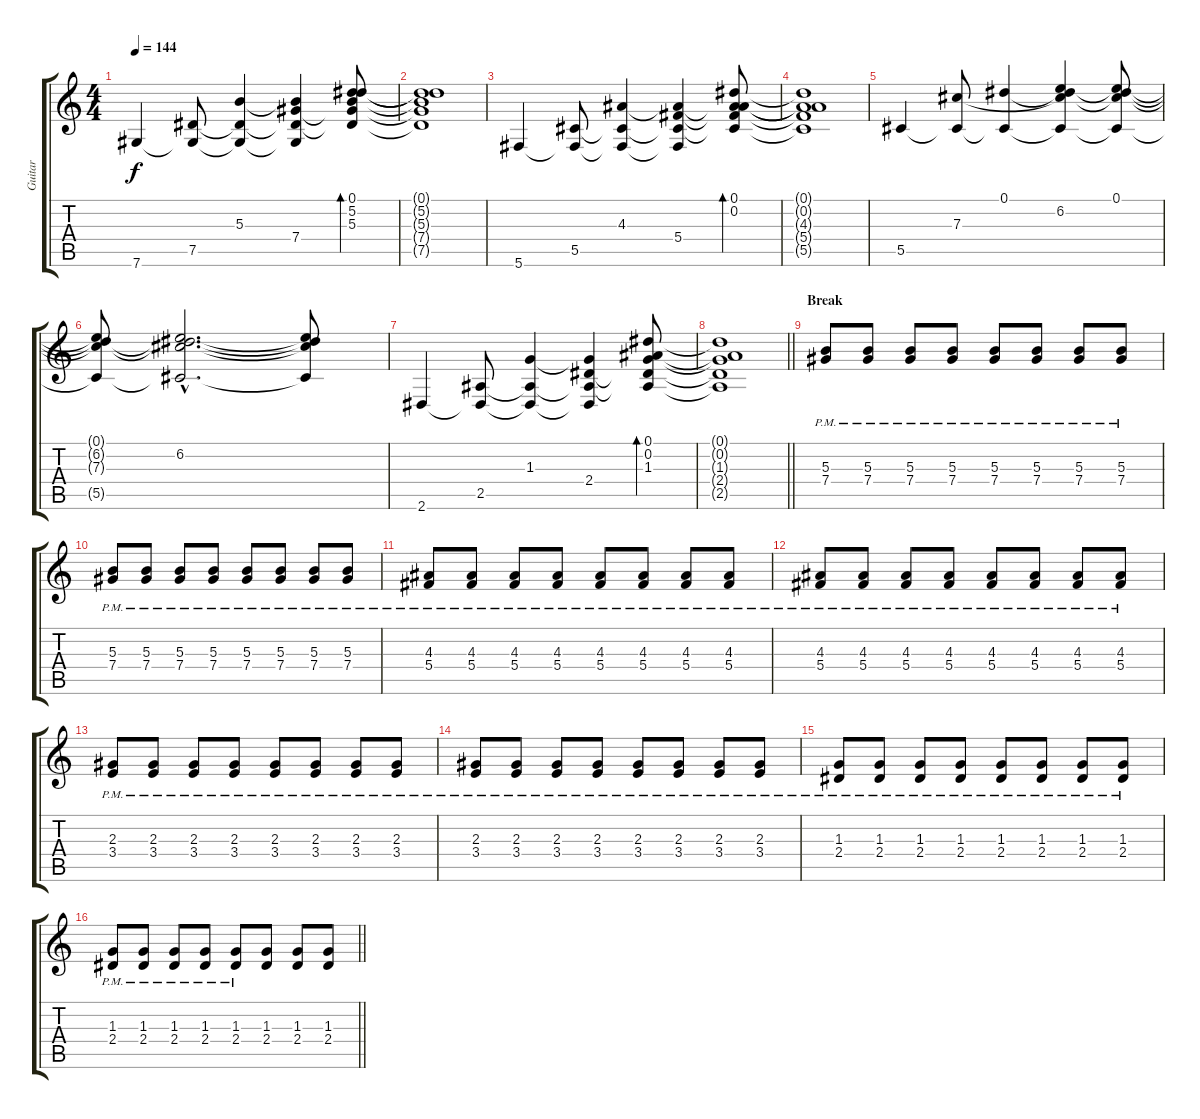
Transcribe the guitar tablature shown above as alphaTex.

\track ("Guitar" "Guitar") {instrument electricguitarclean}
\staff {score tabs}
\tuning (Eb4 Bb3 Gb3 Db3 Ab2 Db2) {hide}
\ts (4 4)
\section ("" "")
\tempo 144
\clef g2
\ks c
7.6.4{dy f} (7.5 7.6{t}).8 (5.3 7.5{t} 7.6{t}).4 (5.3{t} 7.4 7.5{t} 7.6{t}).4 (0.1 5.2 5.3 7.4{t} 7.5{t}).8{bd 480} |
(0.1{t} 5.2{t} 5.3{t} 7.4{t} 7.5{t}).1 |
5.6.4 (5.5 5.6{t}).8 (4.3 5.5{t} 5.6{t}).4 (4.3{t} 5.4 5.5{t} 5.6{t}).4 (0.1 0.2 4.3{t} 5.4{t} 5.5{t}).8{bd 480} |
(0.1{t} 0.2{t} 4.3{t} 5.4{t} 5.5{t}).1 |
5.5.4 (7.3 5.5{t}).8 (0.1 5.5{t}).4 (0.1{t} 6.2 7.3{t} 5.5{t}).4 (0.1 6.2{t} 7.3{t} 5.5{t}).8 |
(0.1{t} 6.2{t} 7.3{t} 5.5{t}).8 (0.1{hac t} 6.2{hac} 7.3{hac t} 5.5{hac t}).2{d} (0.1{t} 6.2{t} 7.3{t} 5.5{t}).8 |
2.6.4 (2.5 2.6{t}).8 (1.3 2.5{t} 2.6{t}).4 (1.3{t} 2.4 2.5{t} 2.6{t}).4 (0.1 0.2 1.3 2.4{t} 2.5{t}).8{bd 480} |
\barLineRight lightlight
(0.1{t} 0.2{t} 1.3{t} 2.4{t} 2.5{t}).1 |
\section ("" "Break")
(5.3{pm} 7.4{pm}).8{volume 14 balance 14 instrument electricguitarclean} (5.3{pm} 7.4{pm}).8 (5.3{pm} 7.4{pm}).8 (5.3{pm} 7.4{pm}).8 (5.3{pm} 7.4{pm}).8 (5.3{pm} 7.4{pm}).8 (5.3{pm} 7.4{pm}).8 (5.3{pm} 7.4{pm}).8 |
(5.3{pm} 7.4{pm}).8 (5.3{pm} 7.4{pm}).8 (5.3{pm} 7.4{pm}).8 (5.3{pm} 7.4{pm}).8 (5.3{pm} 7.4{pm}).8 (5.3{pm} 7.4{pm}).8 (5.3{pm} 7.4{pm}).8 (5.3{pm} 7.4{pm}).8 |
(4.3{pm} 5.4{pm}).8 (4.3{pm} 5.4{pm}).8 (4.3{pm} 5.4{pm}).8 (4.3{pm} 5.4{pm}).8 (4.3{pm} 5.4{pm}).8 (4.3{pm} 5.4{pm}).8 (4.3{pm} 5.4{pm}).8 (4.3{pm} 5.4{pm}).8 |
(4.3{pm} 5.4{pm}).8 (4.3{pm} 5.4{pm}).8 (4.3{pm} 5.4{pm}).8 (4.3{pm} 5.4{pm}).8 (4.3{pm} 5.4{pm}).8 (4.3{pm} 5.4{pm}).8 (4.3{pm} 5.4{pm}).8 (4.3{pm} 5.4{pm}).8 |
(2.3{pm} 3.4{pm}).8 (2.3{pm} 3.4{pm}).8 (2.3{pm} 3.4{pm}).8 (2.3{pm} 3.4{pm}).8 (2.3{pm} 3.4{pm}).8 (2.3{pm} 3.4{pm}).8 (2.3{pm} 3.4{pm}).8 (2.3{pm} 3.4{pm}).8 |
(2.3{pm} 3.4{pm}).8 (2.3{pm} 3.4{pm}).8 (2.3{pm} 3.4{pm}).8 (2.3{pm} 3.4{pm}).8 (2.3{pm} 3.4{pm}).8 (2.3{pm} 3.4{pm}).8 (2.3{pm} 3.4{pm}).8 (2.3{pm} 3.4{pm}).8 |
(1.3{pm} 2.4{pm}).8 (1.3{pm} 2.4{pm}).8 (1.3{pm} 2.4{pm}).8 (1.3{pm} 2.4{pm}).8 (1.3{pm} 2.4{pm}).8 (1.3{pm} 2.4{pm}).8 (1.3{pm} 2.4{pm}).8 (1.3{pm} 2.4{pm}).8 |
\barLineRight lightlight
(1.3{pm} 2.4{pm}).8 (1.3{pm} 2.4{pm}).8 (1.3{pm} 2.4{pm}).8 (1.3{pm} 2.4{pm}).8 (1.3{pm} 2.4{pm}).8 (1.3 2.4).8 (1.3 2.4).8 (1.3 2.4).8
